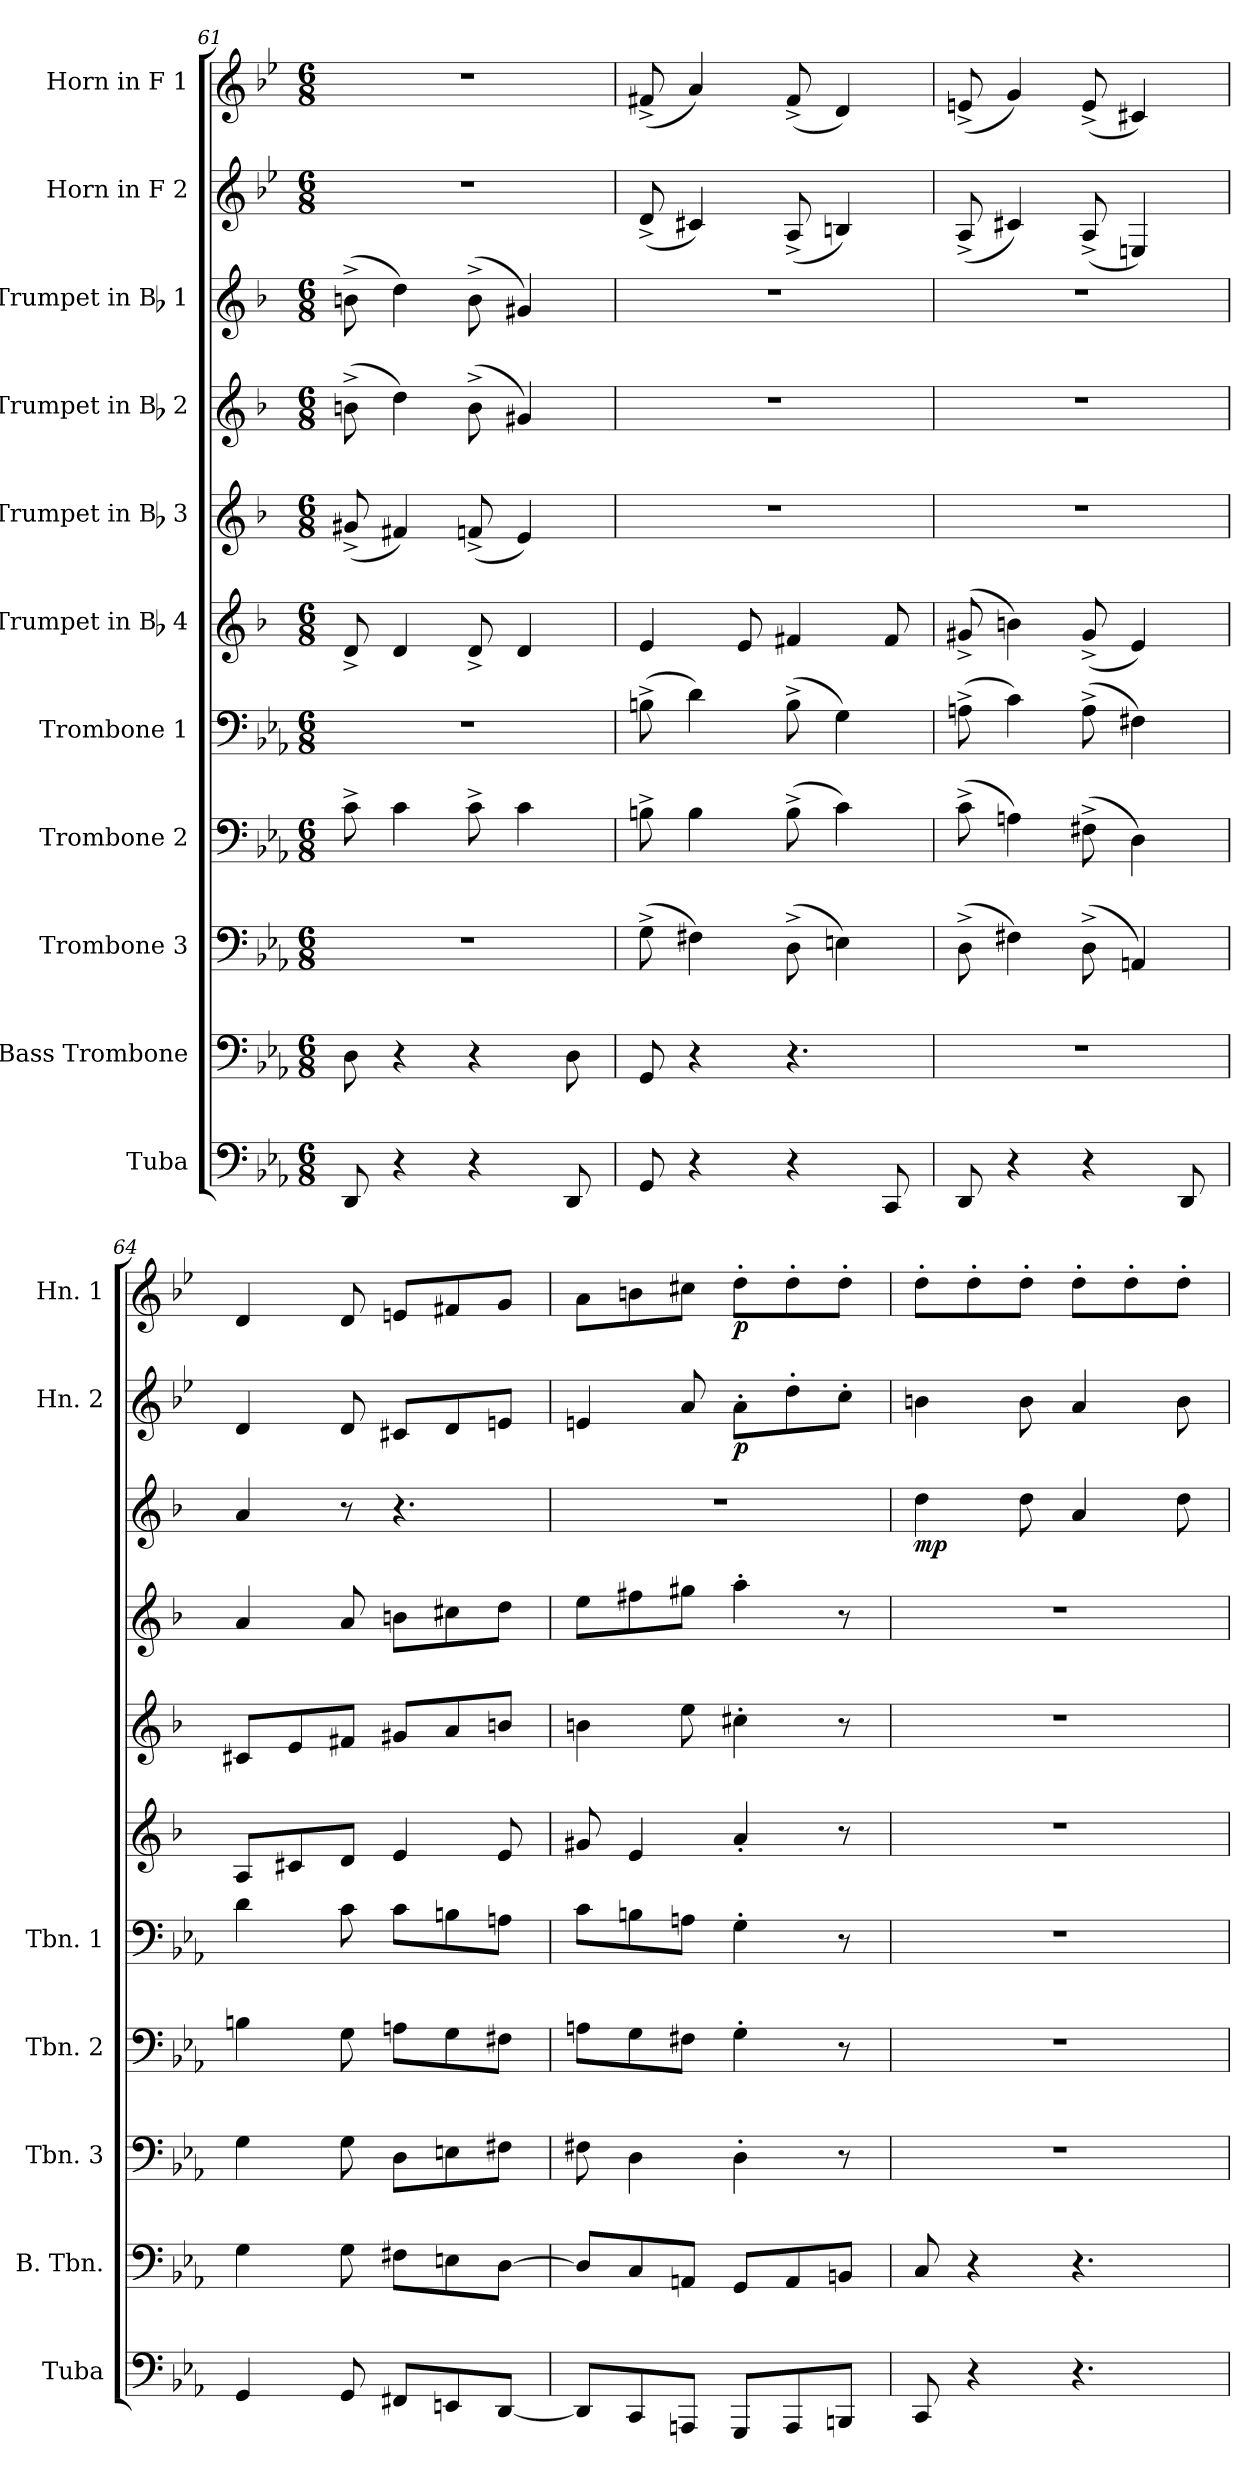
**kern	**kern	**kern	**kern	**kern	**kern	**kern	**kern	**kern	**dynam	**kern	**dynam	**kern	**dynam
*part11	*part10	*part9	*part8	*part7	*part6	*part5	*part4	*part3	*part3	*part2	*part2	*part1	*part1
*staff11	*staff10	*staff9	*staff8	*staff7	*staff6	*staff5	*staff4	*staff3	*staff3	*staff2	*staff2	*staff1	*staff1
*I"Tuba	*I"Bass Trombone	*I"Trombone 3	*I"Trombone 2	*I"Trombone 1	*I"Trumpet in Bb 4	*I"Trumpet in Bb 3	*I"Trumpet in Bb 2	*I"Trumpet in Bb 1	*	*I"Horn in F 2	*	*I"Horn in F 1	*
*I'Tuba	*I'B. Tbn.	*I'Tbn. 3	*I'Tbn. 2	*I'Tbn. 1	*	*	*	*	*	*I'Hn. 2	*	*I'Hn. 1	*
*clefF4	*clefF4	*clefF4	*clefF4	*clefF4	*clefG2	*clefG2	*clefG2	*clefG2	*	*clefG2	*	*clefG2	*
*	*	*	*	*	*ITrd1c2	*ITrd1c2	*ITrd1c2	*ITrd1c2	*	*ITrd4c7	*	*ITrd4c7	*
*k[b-e-a-]	*k[b-e-a-]	*k[b-e-a-]	*k[b-e-a-]	*k[b-e-a-]	*k[b-e-a-]	*k[b-e-a-]	*k[b-e-a-]	*k[b-e-a-]	*	*k[b-e-a-]	*	*k[b-e-a-]	*
*E-:	*E-:	*E-:	*E-:	*E-:	*E-:	*E-:	*E-:	*E-:	*	*E-:	*	*E-:	*
*M6/8	*M6/8	*M6/8	*M6/8	*M6/8	*M6/8	*M6/8	*M6/8	*M6/8	*	*M6/8	*	*M6/8	*
=61	=61	=61	=61	=61	=61	=61	=61	=61	=61	=61	=61	=61	=61
8DD/	8D\	2.r	8c^>\	2.r	8c^</	(<8f#X^</	(>8an^>\	(>8an^>\	.	2.r	.	2.r	.
4r	4r	.	4c\	.	4c/	4en/)	4cc\)	4cc\)	.	.	.	.	.
4r	4r	.	8c^>\	.	8c^</	(<8e-X^</	(>8a^>\	(>8a^>\	.	.	.	.	.
.	.	.	4c\	.	4c/	4d/)	4f#X/)	4f#X/)	.	.	.	.	.
8DD/	8D\	.	.	.	.	.	.	.	.	.	.	.	.
=62	=62	=62	=62	=62	=62	=62	=62	=62	=62	=62	=62	=62	=62
8GG/	8GG/	(>8G^>\	8Bn^>\	(>8Bn^>\	4d/	2.r	2.r	2.r	.	(<8G^</	.	(<8Bn^</	.
4r	4r	4F#X\)	4B\	4d\)	.	.	.	.	.	4F#X/)	.	4d/)	.
.	.	.	.	.	8d/	.	.	.	.	.	.	.	.
4r	4.r	(>8D^>\	(>8B^>\	(>8B^>\	4en/	.	.	.	.	(<8D^</	.	(<8B^</	.
.	.	4En\)	4c\)	4G\)	.	.	.	.	.	4En/)	.	4G/)	.
8CC/	.	.	.	.	8e/	.	.	.	.	.	.	.	.
=63	=63	=63	=63	=63	=63	=63	=63	=63	=63	=63	=63	=63	=63
8DD/	2.r	(>8D^>\	(>8c^>\	(>8An^>\	(>8f#X^</	2.r	2.r	2.r	.	(<8D^</	.	(<8An^</	.
4r	.	4F#X\)	4An\)	4c\)	4an\)	.	.	.	.	4F#X/)	.	4c/)	.
4r	.	(>8D^>\	(>8F#X^>\	(>8A^>\	(<8f#^</	.	.	.	.	(<8D^</	.	(<8A^</	.
.	.	4AAn/)	4D\)	4F#X\)	4d/)	.	.	.	.	4AAn/)	.	4F#X/)	.
8DD/	.	.	.	.	.	.	.	.	.	.	.	.	.
!!LO:PB:g=z
=64	=64	=64	=64	=64	=64	=64	=64	=64	=64	=64	=64	=64	=64
4GG/	4G\	4G\	4Bn\	4d\	8G/L	8Bn/L	4g/	4g/	.	4G/	.	4G/	.
.	.	.	.	.	8Bn/	8d/	.	.	.	.	.	.	.
8GG/	8G\	8G\	8G\	8c\	8c/J	8en/J	8g/	8r	.	8G/	.	8G/	.
8FF#X/L	8F#X\L	8D\L	8An\L	8c\L	4d/	8f#X/L	8an\L	4.r	.	8F#X/L	.	8An/L	.
8EEn/	8En\	8En\	8G\	8Bn\	.	8g/	8bn\	.	.	8G/	.	8Bn/	.
[8DD/J	[8D\J	8F#X\J	8F#X\J	8An\J	8d/	8an/J	8cc\J	.	.	8An/J	.	8c/J	.
=65	=65	=65	=65	=65	=65	=65	=65	=65	=65	=65	=65	=65	=65
8DD/L]	8D/L]	8F#X\	8An\L	8c\L	8f#X/	4an\	8dd\L	2.r	.	4An/	.	8d\L	.
8CC/	8C/	4D\	8G\	8Bn\	4d/	.	8een\	.	.	.	.	8en\	.
8AAAn/J	8AAn/J	.	8F#X\J	8An\J	.	8dd\	8ff#X\J	.	.	8d/	.	8f#X\J	.
!	!	!	!	!	!	!	!	!	!	!	!LO:DY:b	!	!LO:DY:b
8GGG/L	8GG/L	4D'>\	4G'>\	4G'>\	4g'</	4bn'>\	4gg'>\	.	.	8d'>\L	p	8g'>\L	p
8AAA/	8AA/	.	.	.	.	.	.	.	.	8g'>\	.	8g'>\	.
8BBBn/J	8BBn/J	8r	8r	8r	8r	8r	8r	.	.	8f'>\J	.	8g'>\J	.
=66	=66	=66	=66	=66	=66	=66	=66	=66	=66	=66	=66	=66	=66
!	!	!	!	!	!	!	!	!	!LO:DY:b	!	!	!	!
8CC/	8C/	2.r	2.r	2.r	2.r	2.r	2.r	4cc\	mp	4en\	.	8g'>\L	.
4r	4r	.	.	.	.	.	.	.	.	.	.	8g'>\	.
.	.	.	.	.	.	.	.	8cc\	.	8e\	.	8g'>\J	.
4.r	4.r	.	.	.	.	.	.	4g/	.	4d/	.	8g'>\L	.
.	.	.	.	.	.	.	.	.	.	.	.	8g'>\	.
.	.	.	.	.	.	.	.	8cc\	.	8e\	.	8g'>\J	.
=	=	=	=	=	=	=	=	=	=	=	=	=	=
*-	*-	*-	*-	*-	*-	*-	*-	*-	*-	*-	*-	*-	*-
